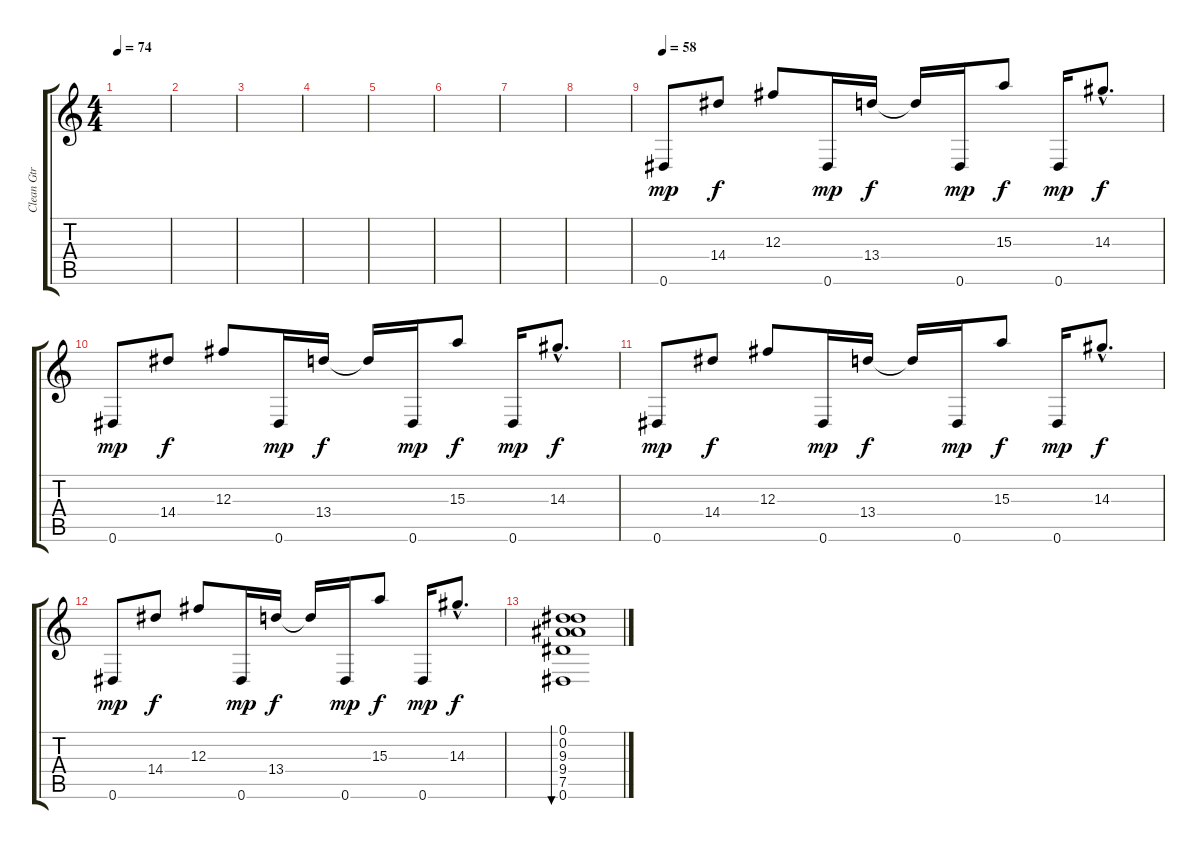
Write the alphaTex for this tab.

\track ("Clean Gtr 3" "Clean Gtr ") {instrument electricguitarclean}
\staff {score tabs}
\tuning (Eb4 Bb3 Gb3 Db3 Ab2 Eb2) {hide}
\ts (4 4)
\tempo 74
\clef g2
\ks c
|
|
|
|
|
|
|
|
\tempo 58
0.6.8{dy mp} 14.4.8{dy f} 12.3.8 0.6.16{dy mp} 13.4.16{dy f} 13.4{t}.16 0.6.16{dy mp} 15.3.8{dy f} 0.6.16{dy mp} 14.3{hac}.8{d dy f} |
0.6.8{dy mp} 14.4.8{dy f} 12.3.8 0.6.16{dy mp} 13.4.16{dy f} 13.4{t}.16 0.6.16{dy mp} 15.3.8{dy f} 0.6.16{dy mp} 14.3{hac}.8{d dy f} |
0.6.8{dy mp} 14.4.8{dy f} 12.3.8 0.6.16{dy mp} 13.4.16{dy f} 13.4{t}.16 0.6.16{dy mp} 15.3.8{dy f} 0.6.16{dy mp} 14.3{hac}.8{d dy f} |
0.6.8{dy mp} 14.4.8{dy f} 12.3.8 0.6.16{dy mp} 13.4.16{dy f} 13.4{t}.16 0.6.16{dy mp} 15.3.8{dy f} 0.6.16{dy mp} 14.3{hac}.8{d dy f} |
(0.1 0.2 9.3 9.4 7.5 0.6).1{bu 120}
